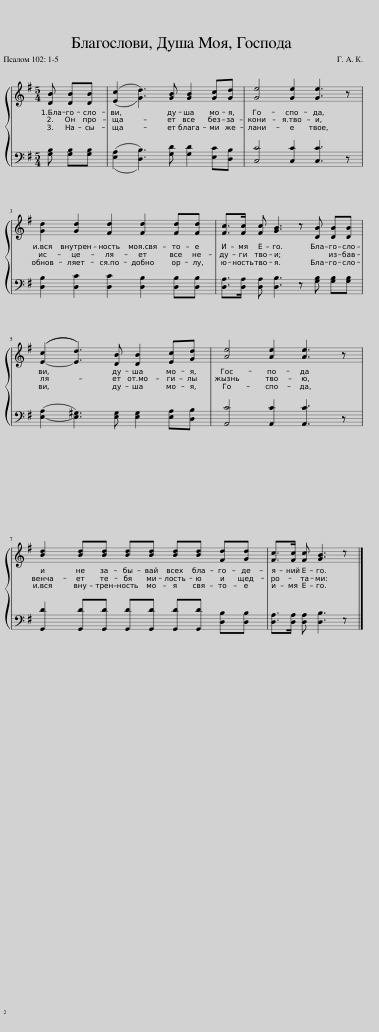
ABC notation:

X:1
%%score { 1 | 2 }
L:1/8
M:5/4
I:linebreak $
K:G
V:1 treble
V:2 bass
V:1
 [DB] [DB][DB] | (([Ec]2 [Gd]3)) [GB] [GB]2 [Gc][Gd] | [Ge]4 [Ge]2 [Ge]3 z |$ [Gd]2 [Gd]2 [Fd]2 [Fd]2 [Fd][Fd] | [Fc]>[Fc] [Fc] [GB]3 z [DB] [DB][DB] |$ %5
 (([E-c]2 [Ed]3)) [DB] [DB]2 [Ec][Gd] | [Ae]4 [Ae]2 [Ae]3 z |$ [Bd]2 [Bd][Bd] [Bd][Bd] [Bd][Bd] [Fd][Gd] | [Fc]>[Fc] [Fc] [GB]3 z |] %9
V:2
 [G,B,] [G,B,][G,B,] | (([E,A,]2 [D,B,]3)) [G,D] [G,D]2 [E,C][D,B,] | [C,C]4 [C,C]2 [C,C]3 z |$ [D,B,]2 [D,C]2 [D,C]2 [D,B,]2 [D,B,][D,B,] | [D,A,]>[D,A,] [D,A,] [D,B,]3 z [G,B,] [G,B,][G,B,] |$ %5
 ([E,-A,]2 [E,^G,]3) [E,G,] [E,G,]2 [E,A,][D,B,] | [A,,C]4 [A,,C]2 [A,,C]3 z |$ [G,,D]2 [G,,D][G,,D] [G,,D][G,,D] [G,,D][G,,D] [D,B,][D,B,] | [D,A,]>[D,A,] [D,A,] [D,B,]3 z |] %9
